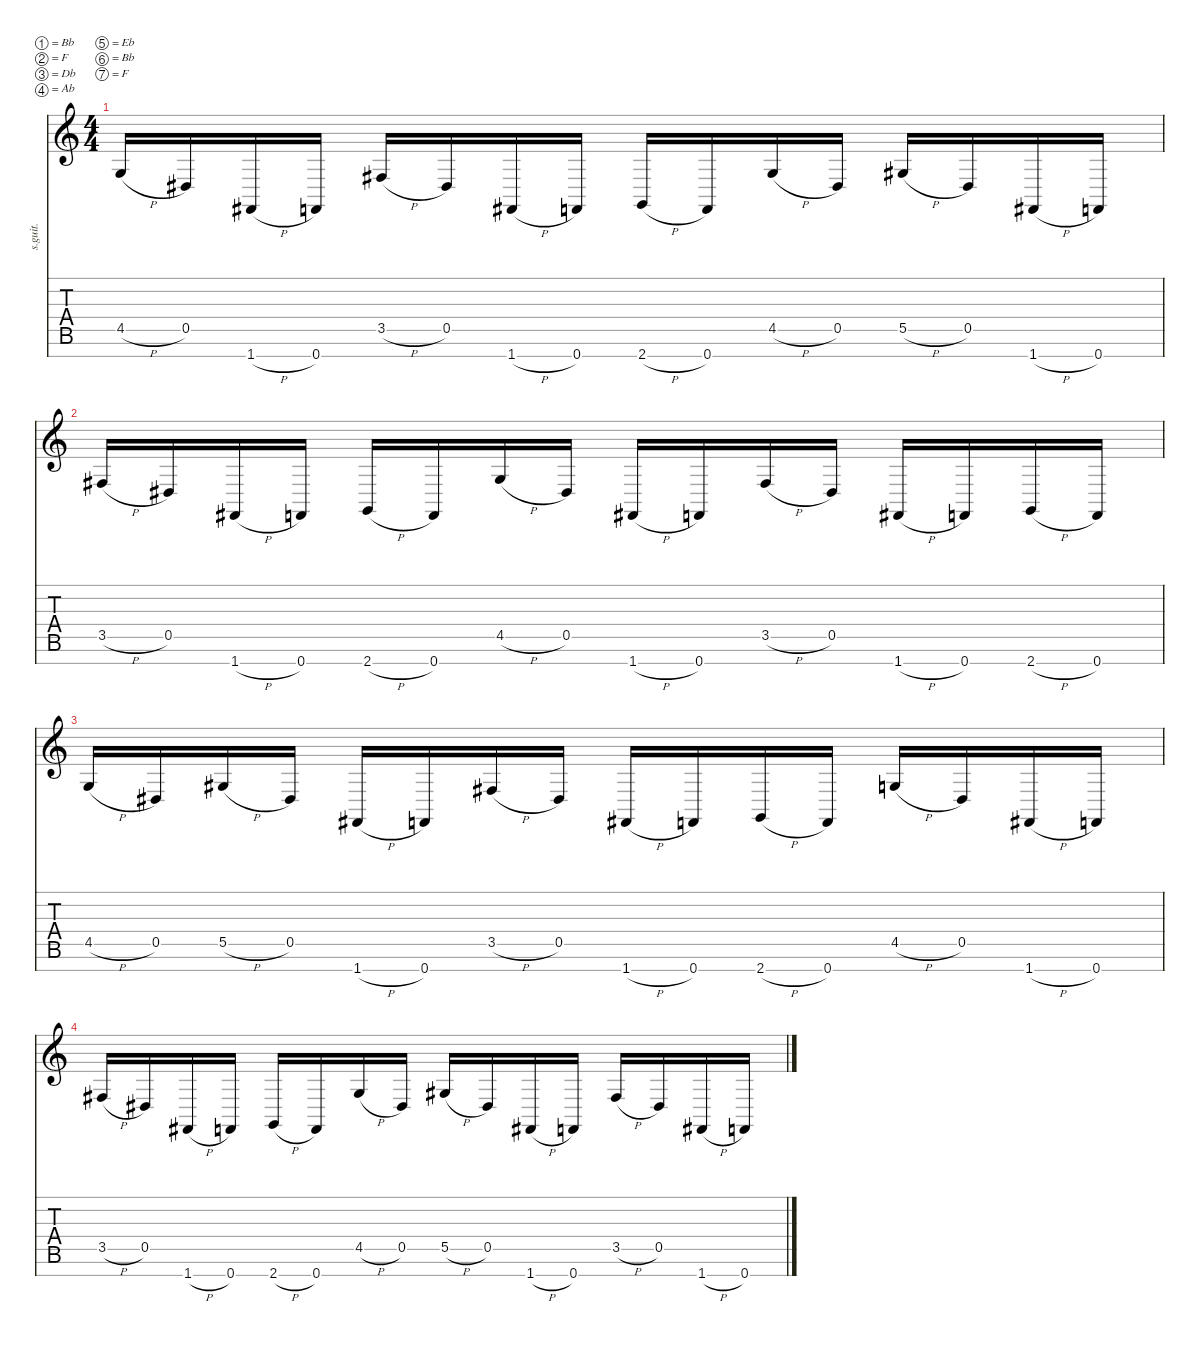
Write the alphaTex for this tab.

\defaultSystemsLayout 4
\hideDynamics
\bracketExtendMode nobrackets
\track ("Rhythm" "s.guit.") {instrument distortionguitar}
\staff {score tabs}
\tuning (Bb3 F3 Db3 Ab2 Eb2 Bb1 F1)
\ts (4 4)
\tempo (133 hide)
\clef g2
\ks c
4.5{h}.16{lyrics (0 "") lyrics (1 "") lyrics (2 "") lyrics (3 "") lyrics (4 "") dy f} 0.5{acc #}.16{lyrics (0 "") lyrics (1 "") lyrics (2 "") lyrics (3 "") lyrics (4 "")} 1.7{h acc #}.16{lyrics (0 "") lyrics (1 "") lyrics (2 "") lyrics (3 "") lyrics (4 "")} 0.7.16{lyrics (0 "") lyrics (1 "") lyrics (2 "") lyrics (3 "") lyrics (4 "")} 3.5{h acc #}.16{lyrics (0 "") lyrics (1 "") lyrics (2 "") lyrics (3 "") lyrics (4 "")} 0.5{acc #}.16{lyrics (0 "") lyrics (1 "") lyrics (2 "") lyrics (3 "") lyrics (4 "")} 1.7{h acc #}.16{lyrics (0 "") lyrics (1 "") lyrics (2 "") lyrics (3 "") lyrics (4 "")} 0.7.16{lyrics (0 "") lyrics (1 "") lyrics (2 "") lyrics (3 "") lyrics (4 "")} 2.7{h}.16{lyrics (0 "") lyrics (1 "") lyrics (2 "") lyrics (3 "") lyrics (4 "")} 0.7.16{lyrics (0 "") lyrics (1 "") lyrics (2 "") lyrics (3 "") lyrics (4 "")} 4.5{h}.16{lyrics (0 "") lyrics (1 "") lyrics (2 "") lyrics (3 "") lyrics (4 "")} 0.5{acc #}.16{lyrics (0 "") lyrics (1 "") lyrics (2 "") lyrics (3 "") lyrics (4 "")} 5.5{h acc #}.16{lyrics (0 "") lyrics (1 "") lyrics (2 "") lyrics (3 "") lyrics (4 "")} 0.5{acc #}.16{lyrics (0 "") lyrics (1 "") lyrics (2 "") lyrics (3 "") lyrics (4 "")} 1.7{h acc #}.16{lyrics (0 "") lyrics (1 "") lyrics (2 "") lyrics (3 "") lyrics (4 "")} 0.7.16{lyrics (0 "") lyrics (1 "") lyrics (2 "") lyrics (3 "") lyrics (4 "")} |
3.5{h acc #}.16{lyrics (0 "") lyrics (1 "") lyrics (2 "") lyrics (3 "") lyrics (4 "")} 0.5{acc #}.16{lyrics (0 "") lyrics (1 "") lyrics (2 "") lyrics (3 "") lyrics (4 "")} 1.7{h acc #}.16{lyrics (0 "") lyrics (1 "") lyrics (2 "") lyrics (3 "") lyrics (4 "")} 0.7.16{lyrics (0 "") lyrics (1 "") lyrics (2 "") lyrics (3 "") lyrics (4 "")} 2.7{h}.16{lyrics (0 "") lyrics (1 "") lyrics (2 "") lyrics (3 "") lyrics (4 "")} 0.7.16{lyrics (0 "") lyrics (1 "") lyrics (2 "") lyrics (3 "") lyrics (4 "")} 4.5{h}.16{lyrics (0 "") lyrics (1 "") lyrics (2 "") lyrics (3 "") lyrics (4 "")} 0.5{acc #}.16{lyrics (0 "") lyrics (1 "") lyrics (2 "") lyrics (3 "") lyrics (4 "")} 1.7{h acc #}.16{lyrics (0 "") lyrics (1 "") lyrics (2 "") lyrics (3 "") lyrics (4 "")} 0.7.16{lyrics (0 "") lyrics (1 "") lyrics (2 "") lyrics (3 "") lyrics (4 "")} 3.5{h acc #}.16{lyrics (0 "") lyrics (1 "") lyrics (2 "") lyrics (3 "") lyrics (4 "")} 0.5{acc #}.16{lyrics (0 "") lyrics (1 "") lyrics (2 "") lyrics (3 "") lyrics (4 "")} 1.7{h acc #}.16{lyrics (0 "") lyrics (1 "") lyrics (2 "") lyrics (3 "") lyrics (4 "")} 0.7.16{lyrics (0 "") lyrics (1 "") lyrics (2 "") lyrics (3 "") lyrics (4 "")} 2.7{h}.16{lyrics (0 "") lyrics (1 "") lyrics (2 "") lyrics (3 "") lyrics (4 "")} 0.7.16{lyrics (0 "") lyrics (1 "") lyrics (2 "") lyrics (3 "") lyrics (4 "")} |
4.5{h}.16{lyrics (0 "") lyrics (1 "") lyrics (2 "") lyrics (3 "") lyrics (4 "")} 0.5{acc #}.16{lyrics (0 "") lyrics (1 "") lyrics (2 "") lyrics (3 "") lyrics (4 "")} 5.5{h acc #}.16{lyrics (0 "") lyrics (1 "") lyrics (2 "") lyrics (3 "") lyrics (4 "")} 0.5{acc #}.16{lyrics (0 "") lyrics (1 "") lyrics (2 "") lyrics (3 "") lyrics (4 "")} 1.7{h acc #}.16{lyrics (0 "") lyrics (1 "") lyrics (2 "") lyrics (3 "") lyrics (4 "")} 0.7.16{lyrics (0 "") lyrics (1 "") lyrics (2 "") lyrics (3 "") lyrics (4 "")} 3.5{h acc #}.16{lyrics (0 "") lyrics (1 "") lyrics (2 "") lyrics (3 "") lyrics (4 "")} 0.5{acc #}.16{lyrics (0 "") lyrics (1 "") lyrics (2 "") lyrics (3 "") lyrics (4 "")} 1.7{h acc #}.16{lyrics (0 "") lyrics (1 "") lyrics (2 "") lyrics (3 "") lyrics (4 "")} 0.7.16{lyrics (0 "") lyrics (1 "") lyrics (2 "") lyrics (3 "") lyrics (4 "")} 2.7{h}.16{lyrics (0 "") lyrics (1 "") lyrics (2 "") lyrics (3 "") lyrics (4 "")} 0.7.16{lyrics (0 "") lyrics (1 "") lyrics (2 "") lyrics (3 "") lyrics (4 "")} 4.5{h}.16{lyrics (0 "") lyrics (1 "") lyrics (2 "") lyrics (3 "") lyrics (4 "")} 0.5{acc #}.16{lyrics (0 "") lyrics (1 "") lyrics (2 "") lyrics (3 "") lyrics (4 "")} 1.7{h acc #}.16{lyrics (0 "") lyrics (1 "") lyrics (2 "") lyrics (3 "") lyrics (4 "")} 0.7.16{lyrics (0 "") lyrics (1 "") lyrics (2 "") lyrics (3 "") lyrics (4 "")} |
3.5{h acc #}.16{lyrics (0 "") lyrics (1 "") lyrics (2 "") lyrics (3 "") lyrics (4 "")} 0.5{acc #}.16{lyrics (0 "") lyrics (1 "") lyrics (2 "") lyrics (3 "") lyrics (4 "")} 1.7{h acc #}.16{lyrics (0 "") lyrics (1 "") lyrics (2 "") lyrics (3 "") lyrics (4 "")} 0.7.16{lyrics (0 "") lyrics (1 "") lyrics (2 "") lyrics (3 "") lyrics (4 "")} 2.7{h}.16{lyrics (0 "") lyrics (1 "") lyrics (2 "") lyrics (3 "") lyrics (4 "")} 0.7.16{lyrics (0 "") lyrics (1 "") lyrics (2 "") lyrics (3 "") lyrics (4 "")} 4.5{h}.16{lyrics (0 "") lyrics (1 "") lyrics (2 "") lyrics (3 "") lyrics (4 "")} 0.5{acc #}.16{lyrics (0 "") lyrics (1 "") lyrics (2 "") lyrics (3 "") lyrics (4 "")} 5.5{h acc #}.16{lyrics (0 "") lyrics (1 "") lyrics (2 "") lyrics (3 "") lyrics (4 "")} 0.5{acc #}.16{lyrics (0 "") lyrics (1 "") lyrics (2 "") lyrics (3 "") lyrics (4 "")} 1.7{h acc #}.16{lyrics (0 "") lyrics (1 "") lyrics (2 "") lyrics (3 "") lyrics (4 "")} 0.7.16{lyrics (0 "") lyrics (1 "") lyrics (2 "") lyrics (3 "") lyrics (4 "")} 3.5{h acc #}.16{lyrics (0 "") lyrics (1 "") lyrics (2 "") lyrics (3 "") lyrics (4 "")} 0.5{acc #}.16{lyrics (0 "") lyrics (1 "") lyrics (2 "") lyrics (3 "") lyrics (4 "")} 1.7{h acc #}.16{lyrics (0 "") lyrics (1 "") lyrics (2 "") lyrics (3 "") lyrics (4 "")} 0.7.16{lyrics (0 "") lyrics (1 "") lyrics (2 "") lyrics (3 "") lyrics (4 "")}
